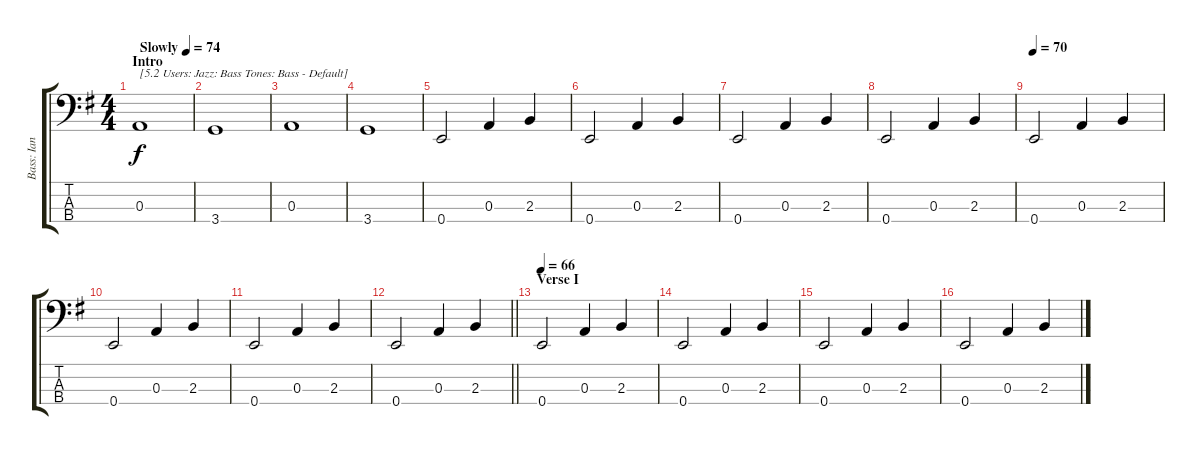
\track ("Bass: Ian" "Bass: Ian") {instrument electricbassfinger}
\staff {score tabs}
\tuning (G2 D2 A1 E1) {hide}
\ts (4 4)
\section ("" "Intro")
\tempo (74 "Slowly")
\clef f4
\ks g
0.3.1{txt "[5.2 Users: Jazz: Bass Tones: Bass - Default]" dy f instrument electricbassfinger} |
3.4.1 |
0.3.1 |
3.4.1 |
0.4.2 0.3.4 2.3.4 |
0.4.2 0.3.4 2.3.4 |
0.4.2 0.3.4 2.3.4 |
0.4.2 0.3.4 2.3.4 |
\tempo 70
0.4.2 0.3.4 2.3.4 |
0.4.2 0.3.4 2.3.4 |
0.4.2 0.3.4 2.3.4 |
\barLineRight lightlight
0.4.2 0.3.4 2.3.4 |
\section ("" "Verse I")
\tempo 66
0.4.2 0.3.4 2.3.4 |
0.4.2 0.3.4 2.3.4 |
0.4.2 0.3.4 2.3.4 |
0.4.2 0.3.4 2.3.4
